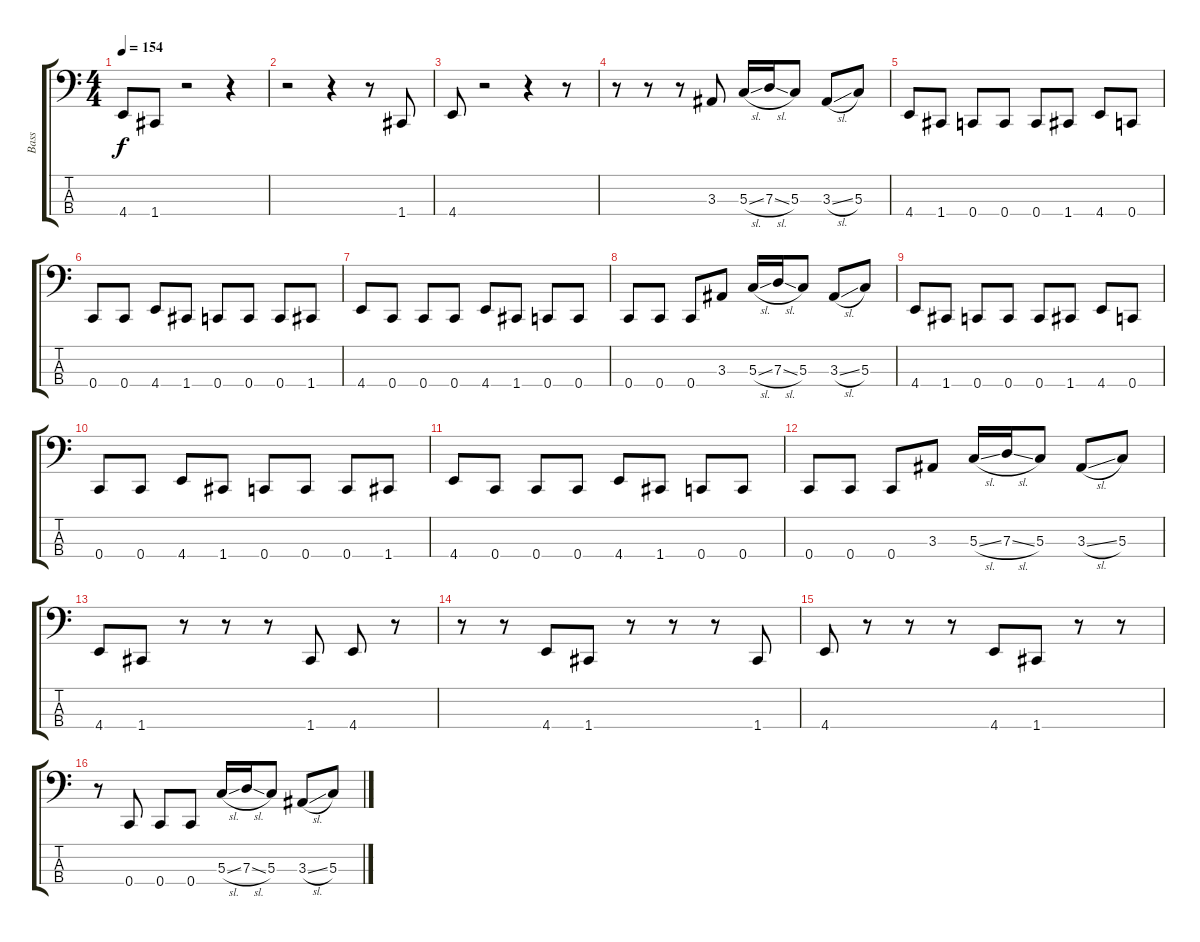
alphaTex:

\track ("Bass" "Bass") {instrument electricbasspick}
\staff {score tabs}
\tuning (F2 C2 G1 C1) {hide}
\ts (4 4)
\tempo 154
\clef f4
\ks c
4.4.8{dy f} 1.4.8 r.2 r.4 |
r.2 r.4 r.8 1.4.8 |
4.4.8 r.2 r.4 r.8 |
r.8 r.8 r.8 3.3.8 5.3{sl}.16 7.3{sl}.16 5.3.8 3.3{sl}.8 5.3.8 |
4.4.8 1.4.8 0.4.8 0.4.8 0.4.8 1.4.8 4.4.8 0.4.8 |
0.4.8 0.4.8 4.4.8 1.4.8 0.4.8 0.4.8 0.4.8 1.4.8 |
4.4.8 0.4.8 0.4.8 0.4.8 4.4.8 1.4.8 0.4.8 0.4.8 |
0.4.8 0.4.8 0.4.8 3.3.8 5.3{sl}.16 7.3{sl}.16 5.3.8 3.3{sl}.8 5.3.8 |
4.4.8 1.4.8 0.4.8 0.4.8 0.4.8 1.4.8 4.4.8 0.4.8 |
0.4.8 0.4.8 4.4.8 1.4.8 0.4.8 0.4.8 0.4.8 1.4.8 |
4.4.8 0.4.8 0.4.8 0.4.8 4.4.8 1.4.8 0.4.8 0.4.8 |
0.4.8 0.4.8 0.4.8 3.3.8 5.3{sl}.16 7.3{sl}.16 5.3.8 3.3{sl}.8 5.3.8 |
4.4.8 1.4.8 r.8 r.8 r.8 1.4.8 4.4.8 r.8 |
r.8 r.8 4.4.8 1.4.8 r.8 r.8 r.8 1.4.8 |
4.4.8 r.8 r.8 r.8 4.4.8 1.4.8 r.8 r.8 |
r.8 0.4.8 0.4.8 0.4.8 5.3{sl}.16 7.3{sl}.16 5.3.8 3.3{sl}.8 5.3.8
